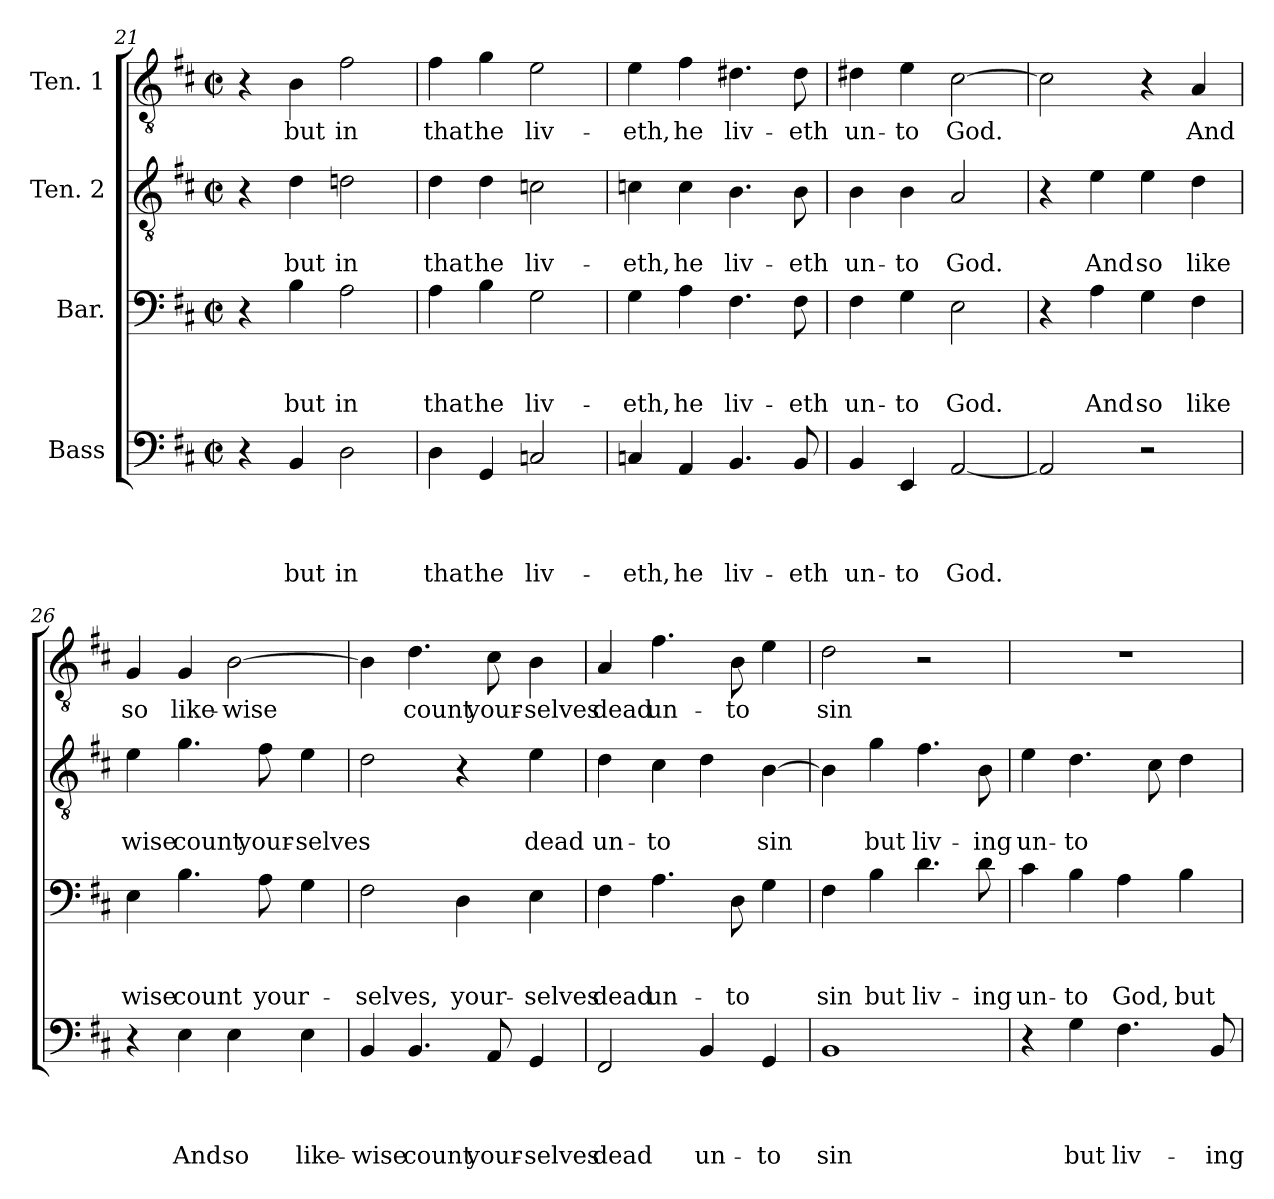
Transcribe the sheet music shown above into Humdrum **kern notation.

**kern	**text	**text	**text	**text	**kern	**text	**text	**text	**kern	**text	**text	**kern	**text
*part4	*part4	*part4	*part4	*part4	*part3	*part3	*part3	*part3	*part2	*part2	*part2	*part1	*part1
*staff4	*staff4	*staff4	*staff4	*staff4	*staff3	*staff3	*staff3	*staff3	*staff2	*staff2	*staff2	*staff1	*staff1
*I"Bass	*	*	*	*	*I"Bar.	*	*	*	*I"Ten. 2	*	*	*I"Ten. 1	*
*clefF4	*	*	*	*	*clefF4	*	*	*	*clefGv2	*	*	*clefGv2	*
*k[f#c#]	*	*	*	*	*k[f#c#]	*	*	*	*k[f#c#]	*	*	*k[f#c#]	*
*D:	*	*	*	*	*D:	*	*	*	*D:	*	*	*D:	*
*M2/2	*	*	*	*	*M2/2	*	*	*	*M2/2	*	*	*M2/2	*
*met(c|)	*	*	*	*	*met(c|)	*	*	*	*met(c|)	*	*	*met(c|)	*
=21	=21	=21	=21	=21	=21	=21	=21	=21	=21	=21	=21	=21	=21
4r	.	.	.	.	4r	.	.	.	4r	.	.	4r	.
!	!	!	!	!LO:LY:b	!	!	!	!LO:LY:b	!	!	!LO:LY:b	!	!LO:LY:b
4BB/	.	.	.	but	4B\	.	.	but	4d\	.	but	4B\	but
!	!	!	!	!LO:LY:b	!	!	!	!LO:LY:b	!	!	!LO:LY:b	!	!LO:LY:b
2D\	.	.	.	in	2A\	.	.	in	2dn\	.	in	2f#\	in
=22	=22	=22	=22	=22	=22	=22	=22	=22	=22	=22	=22	=22	=22
!	!	!	!	!LO:LY:b	!	!	!	!LO:LY:b	!	!	!LO:LY:b	!	!LO:LY:b
4D\	.	.	.	that	4A\	.	.	that	4d\	.	that	4f#\	that
!	!	!	!	!LO:LY:b	!	!	!	!LO:LY:b	!	!	!LO:LY:b	!	!LO:LY:b
4GG/	.	.	.	he	4B\	.	.	he	4d\	.	he	4g\	he
!	!	!	!	!LO:LY:b	!	!	!	!LO:LY:b	!	!	!LO:LY:b	!	!LO:LY:b
2Cn/	.	.	.	liv-	2G\	.	.	liv-	2cn\	.	liv-	2e\	liv-
=23	=23	=23	=23	=23	=23	=23	=23	=23	=23	=23	=23	=23	=23
!	!	!	!	!LO:LY:b	!	!	!	!LO:LY:b	!	!	!LO:LY:b	!	!LO:LY:b
4Cn/	.	.	.	-eth,	4G\	.	.	-eth,	4cn\	.	-eth,	4e\	-eth,
!	!	!	!	!LO:LY:b	!	!	!	!LO:LY:b	!	!	!LO:LY:b	!	!LO:LY:b
4AA/	.	.	.	he	4A\	.	.	he	4c\	.	he	4f#\	he
!	!	!	!	!LO:LY:b	!	!	!	!LO:LY:b	!	!	!LO:LY:b	!	!LO:LY:b
4.BB/	.	.	.	liv-	4.F#\	.	.	liv-	4.B\	.	liv-	4.d#X\	liv-
!	!	!	!	!LO:LY:b	!	!	!	!LO:LY:b	!	!	!LO:LY:b	!	!LO:LY:b
8BB/	.	.	.	-eth	8F#\	.	.	-eth	8B\	.	-eth	8d#\	-eth
=24	=24	=24	=24	=24	=24	=24	=24	=24	=24	=24	=24	=24	=24
!	!	!	!	!LO:LY:b	!	!	!	!LO:LY:b	!	!	!LO:LY:b	!	!LO:LY:b
4BB/	.	.	.	un-	4F#\	.	.	un-	4B\	.	un-	4d#X\	un-
!	!	!	!	!LO:LY:b:rj	!	!	!	!LO:LY:b:rj	!	!	!LO:LY:b:rj	!	!LO:LY:b:rj
4EE/	.	.	.	-to	4G\	.	.	-to	4B\	.	-to	4e\	-to
!	!	!	!	!LO:LY:b	!	!	!	!LO:LY:b	!	!	!LO:LY:b	!	!LO:LY:b
[<2AA/	.	.	.	God.	2E\	.	.	God.	2A/	.	God.	[>2c#\	God.
=25	=25	=25	=25	=25	=25	=25	=25	=25	=25	=25	=25	=25	=25
2AA/]	.	.	.	.	4r	.	.	.	4r	.	.	2c#\]	.
!	!	!	!	!	!	!	!	!LO:LY:b	!	!	!LO:LY:b	!	!
.	.	.	.	.	4A\	.	.	And	4e\	.	And	.	.
!	!	!	!	!	!	!	!	!LO:LY:b	!	!	!LO:LY:b	!	!
2r	.	.	.	.	4G\	.	.	so	4e\	.	so	4r	.
!	!	!	!	!	!	!	!	!LO:LY:b	!	!	!LO:LY:b	!	!LO:LY:b
.	.	.	.	.	4F#\	.	.	like	4d\	.	like	4A/	And
!!LO:LB:g=z
=26	=26	=26	=26	=26	=26	=26	=26	=26	=26	=26	=26	=26	=26
!	!	!	!	!	!	!	!	!LO:LY:b	!	!	!LO:LY:b	!	!LO:LY:b
4r	.	.	.	.	4E\	.	.	wise	4e\	.	wise	4G/	so
!	!	!	!	!LO:LY:b	!	!	!	!LO:LY:b	!	!	!LO:LY:b	!	!LO:LY:b
4E\	.	.	.	And	4.B\	.	.	count	4.g\	.	count	4G/	like-
!	!	!	!	!LO:LY:b	!	!	!	!	!	!	!	!	!LO:LY:b
4E\	.	.	.	so	.	.	.	.	.	.	.	[>2B\	-wise
!	!	!	!	!	!	!	!	!LO:LY:b	!	!	!LO:LY:b	!	!
.	.	.	.	.	8A\	.	.	your-	8f#\	.	your-	.	.
!	!	!	!	!LO:LY:b	!	!	!	!	!	!	!LO:LY:b	!	!
4E\	.	.	.	like-	4G\	.	.	.	4e\	.	-selves	.	.
=27	=27	=27	=27	=27	=27	=27	=27	=27	=27	=27	=27	=27	=27
!	!	!	!	!LO:LY:b	!	!	!	!LO:LY:b	!	!	!	!	!
4BB/	.	.	.	-wise	2F#\	.	.	-selves,	2d\	.	.	4B\]	.
!	!	!	!	!LO:LY:b	!	!	!	!	!	!	!	!	!LO:LY:b
4.BB/	.	.	.	count	.	.	.	.	.	.	.	4.d\	count
!	!	!	!	!	!	!	!	!LO:LY:b	!	!	!	!	!
.	.	.	.	.	4D\	.	.	your-	4r	.	.	.	.
!	!	!	!	!LO:LY:b	!	!	!	!	!	!	!	!	!LO:LY:b
8AA/	.	.	.	your-	.	.	.	.	.	.	.	8c#\	your-
!	!	!	!	!LO:LY:b:rj	!	!	!	!LO:LY:b	!	!	!LO:LY:b	!	!LO:LY:b:rj
4GG/	.	.	.	-selves	4E\	.	.	-selves	4e\	.	dead	4B\	-selves
=28	=28	=28	=28	=28	=28	=28	=28	=28	=28	=28	=28	=28	=28
!	!	!	!	!LO:LY:b	!	!	!	!LO:LY:b	!	!	!LO:LY:b	!	!LO:LY:b
2FF#/	.	.	.	dead	4F#\	.	.	dead	4d\	.	un-	4A/	dead
!	!	!	!	!	!	!	!	!LO:LY:b	!	!	!LO:LY:b	!	!LO:LY:b
.	.	.	.	.	4.A\	.	.	un-	4c#\	.	-to	4.f#\	un-
!	!	!	!	!LO:LY:b	!	!	!	!	!	!	!	!	!
4BB/	.	.	.	un-	.	.	.	.	4d\	.	.	.	.
!	!	!	!	!	!	!	!	!LO:LY:b	!	!	!	!	!LO:LY:b
.	.	.	.	.	8D\	.	.	-to	.	.	.	8B\	-to
!	!	!	!	!LO:LY:b	!	!	!	!	!	!	!LO:LY:b	!	!
4GG/	.	.	.	-to	4G\	.	.	.	[>4B\	.	sin	4e\	.
=29	=29	=29	=29	=29	=29	=29	=29	=29	=29	=29	=29	=29	=29
!	!	!	!	!LO:LY:b	!	!	!	!LO:LY:b	!	!	!	!	!LO:LY:b
1BB	.	.	.	sin	4F#\	.	.	sin	4B\]	.	.	2d\	sin
!	!	!	!	!	!	!	!	!LO:LY:b	!	!	!LO:LY:b	!	!
.	.	.	.	.	4B\	.	.	but	4g\	.	but	.	.
!	!	!	!	!	!	!	!	!LO:LY:b	!	!	!LO:LY:b	!	!
.	.	.	.	.	4.d\	.	.	liv-	4.f#\	.	liv-	2r	.
!	!	!	!	!	!	!	!	!LO:LY:b:rj	!	!	!LO:LY:b:rj	!	!
.	.	.	.	.	8d\	.	.	-ing	8B\	.	-ing	.	.
=30	=30	=30	=30	=30	=30	=30	=30	=30	=30	=30	=30	=30	=30
!	!	!	!	!	!	!	!	!LO:LY:b	!	!	!LO:LY:b	!	!
4r	.	.	.	.	4c#\	.	.	un-	4e\	.	un-	1r	.
!	!	!	!	!LO:LY:b	!	!	!	!LO:LY:b:rj	!	!	!LO:LY:b	!	!
4G\	.	.	.	but	4B\	.	.	-to	4.d\	.	-to	.	.
!	!	!	!	!LO:LY:b	!	!	!	!LO:LY:b	!	!	!	!	!
4.F#\	.	.	.	liv-	4A\	.	.	God,	.	.	.	.	.
.	.	.	.	.	.	.	.	.	8c#\	.	.	.	.
!	!	!	!	!	!	!	!	!LO:LY:b	!	!	!	!	!
.	.	.	.	.	4B\	.	.	but	4d\	.	.	.	.
!	!	!	!	!LO:LY:b	!	!	!	!	!	!	!	!	!
8BB/	.	.	.	-ing	.	.	.	.	.	.	.	.	.
=	=	=	=	=	=	=	=	=	=	=	=	=	=
*-	*-	*-	*-	*-	*-	*-	*-	*-	*-	*-	*-	*-	*-
